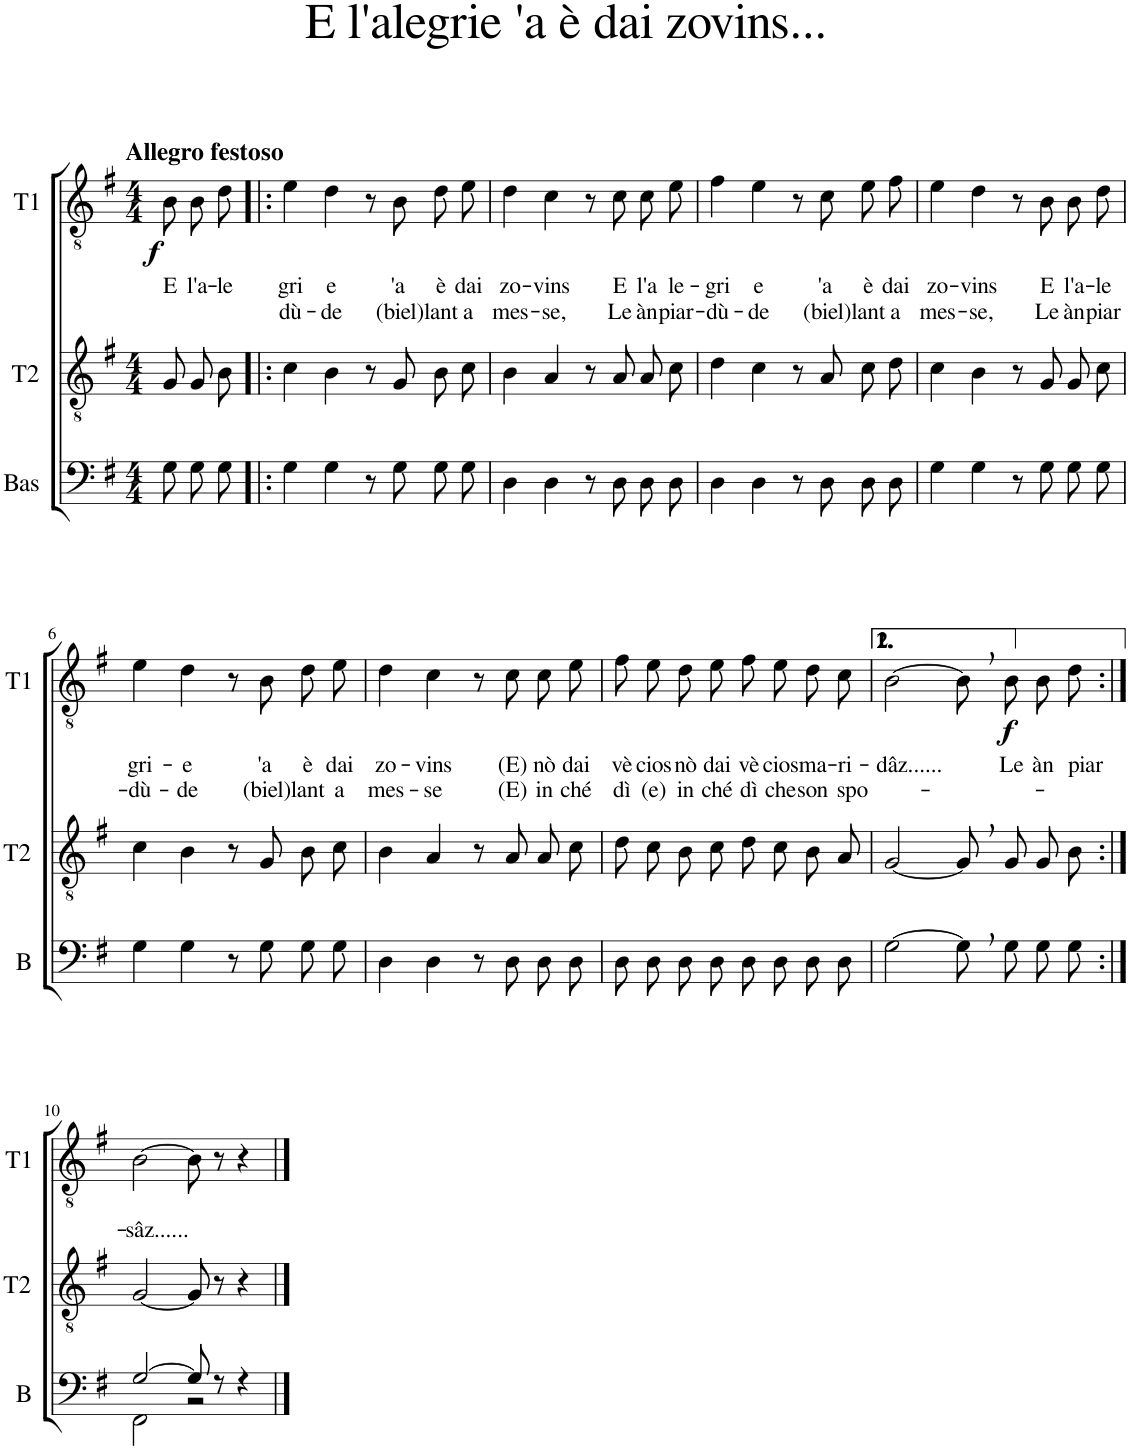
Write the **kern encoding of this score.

**kern	**kern	**kern	**text	**text	**dynam
*part3	*part2	*part1	*part1	*part1	*part1
*staff3	*staff2	*staff1	*staff1	*staff1	*staff1
*I"Bas	*I"T2	*I"T1	*	*	*
*I'B	*I'T2	*I'T1	*	*	*
*clefF4	*clefGv2	*clefGv2	*	*	*
*k[f#]	*k[f#]	*k[f#]	*	*	*
*M4/4	*M4/4	*M4/4	*	*	*
=1	=1	=1	=1	=1	=1
!	!	!LO:TX:a:B:t=Allegro festoso	!	!	!
!	!	!	!LO:LY:b	!	!LO:DY:b
8G\	8G/	8B\	E	.	f
!	!	!	!LO:LY:b	!	!
8G\L	8G/L	8B\L	l'a-	.	.
!	!	!	!LO:LY:b	!	!
8G\J	8B/J	8d\J	-le	.	.
=2!|:	=2!|:	=2!|:	=2!|:	=2!|:	=2!|:
!	!	!	!LO:LY:b	!LO:LY:b	!
4G\	4c\	4e\	gri	dù-	.
!	!	!	!LO:LY:b	!LO:LY:b	!
4G\	4B\	4d\	e	-de	.
8r	8r	8r	.	.	.
!	!	!	!LO:LY:b	!LO:LY:b	!
8G\	8G/	8B\	'a	(biel)	.
!	!	!	!LO:LY:b	!LO:LY:b	!
8G\L	8B\L	8d\L	è	lant	.
!	!	!	!LO:LY:b	!LO:LY:b	!
8G\J	8c\J	8e\J	dai	a	.
=3	=3	=3	=3	=3	=3
!	!	!	!LO:LY:b	!LO:LY:b	!
4D\	4B\	4d\	zo-	mes-	.
!	!	!	!LO:LY:b	!LO:LY:b	!
4D\	4A/	4c\	-vins	-se,	.
8r	8r	8r	.	.	.
!	!	!	!LO:LY:b	!LO:LY:b	!
8D\	8A/	8c\	E	Le	.
!	!	!	!LO:LY:b	!LO:LY:b	!
8D\L	8A\L	8c\L	l'a	àn	.
!	!	!	!LO:LY:b	!LO:LY:b	!
8D\J	8c\J	8e\J	le-	piar-	.
=4	=4	=4	=4	=4	=4
!	!	!	!LO:LY:b	!LO:LY:b	!
4D\	4d\	4f#\	-gri	-dù-	.
!	!	!	!LO:LY:b	!LO:LY:b	!
4D\	4c\	4e\	e	-de	.
8r	8r	8r	.	.	.
!	!	!	!LO:LY:b	!LO:LY:b	!
8D\	8A/	8c\	'a	(biel)	.
!	!	!	!LO:LY:b	!LO:LY:b	!
8D\L	8c\L	8e\L	è	lant	.
!	!	!	!LO:LY:b	!LO:LY:b	!
8D\J	8d\J	8f#\J	dai	a	.
=5	=5	=5	=5	=5	=5
!	!	!	!LO:LY:b	!LO:LY:b	!
4G\	4c\	4e\	zo-	mes-	.
!	!	!	!LO:LY:b	!LO:LY:b	!
4G\	4B\	4d\	-vins	-se,	.
8r	8r	8r	.	.	.
!	!	!	!LO:LY:b	!LO:LY:b	!
8G\	8G/	8B\	E	Le	.
!	!	!	!LO:LY:b	!LO:LY:b	!
8G\L	8G/L	8B\L	l'a-	àn	.
!	!	!	!LO:LY:b	!LO:LY:b	!
8G\J	8c/J	8d\J	-le	piar-	.
!!LO:LB:g=z
=6	=6	=6	=6	=6	=6
!	!	!	!LO:LY:b	!LO:LY:b	!
4G\	4c\	4e\	gri-	-dù-	.
!	!	!	!LO:LY:b	!LO:LY:b	!
4G\	4B\	4d\	-e	-de	.
8r	8r	8r	.	.	.
!	!	!	!LO:LY:b	!LO:LY:b	!
8G\	8G/	8B\	'a	(biel)	.
!	!	!	!LO:LY:b	!LO:LY:b	!
8G\L	8B\L	8d\L	è	lant	.
!	!	!	!LO:LY:b	!LO:LY:b	!
8G\J	8c\J	8e\J	dai	a	.
=7	=7	=7	=7	=7	=7
!	!	!	!LO:LY:b	!LO:LY:b	!
4D\	4B\	4d\	zo-	mes-	.
!	!	!	!LO:LY:b	!LO:LY:b	!
4D\	4A/	4c\	-vins	-se	.
8r	8r	8r	.	.	.
!	!	!	!LO:LY:b	!LO:LY:b	!
8D\	8A/	8c\	(E)	(E)	.
!	!	!	!LO:LY:b	!LO:LY:b	!
8D\L	8A\L	8c\L	nò	in	.
!	!	!	!LO:LY:b	!LO:LY:b	!
8D\J	8c\J	8e\J	dai	ché	.
=8	=8	=8	=8	=8	=8
!	!	!	!LO:LY:b	!LO:LY:b	!
8D\L	8d\L	8f#\L	vè	dì	.
!	!	!	!LO:LY:b	!LO:LY:b	!
8D\J	8c\J	8e\J	cios	(e)	.
!	!	!	!LO:LY:b	!LO:LY:b	!
8D\L	8B\L	8d\L	nò	in	.
!	!	!	!LO:LY:b	!LO:LY:b	!
8D\J	8c\J	8e\J	dai	ché	.
!	!	!	!LO:LY:b	!LO:LY:b	!
8D\L	8d\L	8f#\L	vè-	dì	.
!	!	!	!LO:LY:b	!LO:LY:b	!
8D\J	8c\J	8e\J	-cios	che	.
!	!	!	!LO:LY:b	!LO:LY:b	!
8D\L	8B/L	8d\L	ma-	son	.
!	!	!	!LO:LY:b	!LO:LY:b	!
8D\J	8A/J	8c\J	-ri-	spo-	.
=9	=9	=9	=9	=9	=9
!	!	!	!LO:LY:b	!	!
[2G\	[2G/	[2B\	-dâz......	.	.
8G,\L]	8G,/L]	8B,\L]	.	.	.
!	!	!	!LO:LY:b	!	!LO:DY:b
8G\J	8G/J	8B\J	Le	.	f
!	!	!	!LO:LY:b	!	!
8G\L	8G/L	8B\L	àn	.	.
!	!	!	!LO:LY:b	!	!
8G\J	8B/J	8d\J	piar-	.	.
!!LO:LB:g=z
=10:|!	=10:|!	=10:|!	=10:|!	=10:|!	=10:|!
*^	*	*	*	*	*
!	!	!	!	!	!LO:LY:b	!
[2G/	2FF#\	[2G/	[2B\	.	-sâz......	.
8G/]	2r	8G/]	8B\]	.	.	.
8r	.	8r	8r	.	.	.
4r	.	4r	4r	.	.	.
*v	*v	*	*	*	*	*
==	==	==	==	==	==
*-	*-	*-	*-	*-	*-
